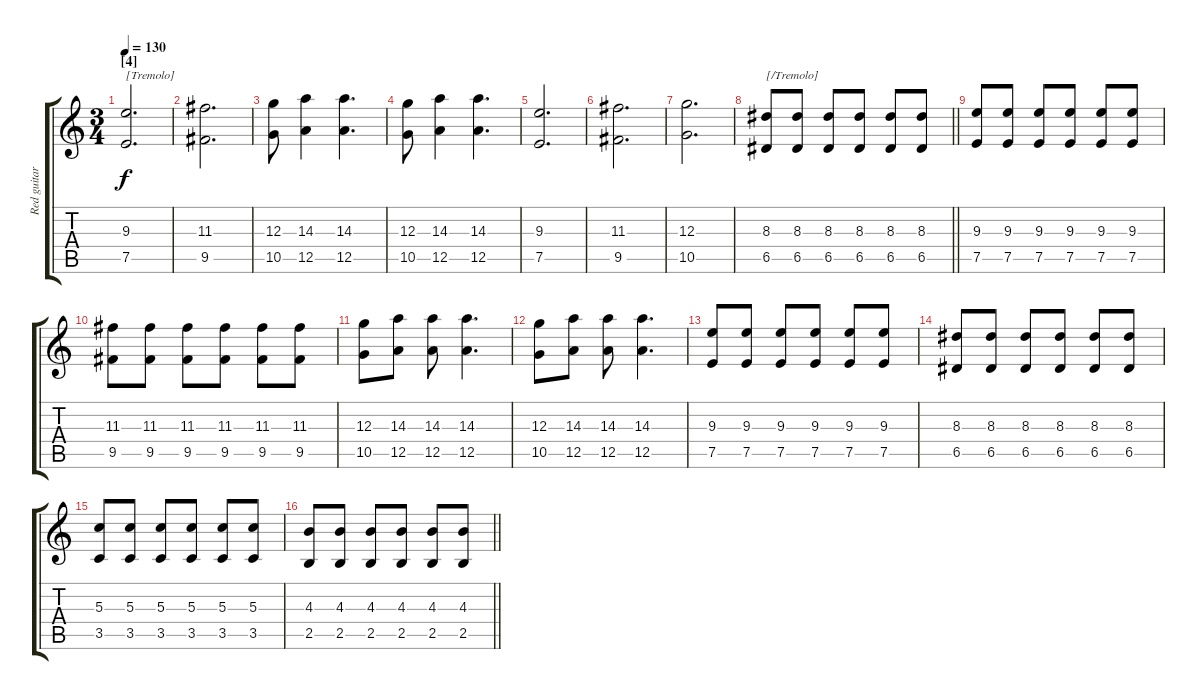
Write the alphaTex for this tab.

\track ("Red guitar" "Red guitar") {instrument overdrivenguitar}
\staff {score tabs}
\tuning (E4 B3 G3 D3 A2 E2) {hide}
\ts (3 4)
\section ("" "[4]")
\tempo 130
\clef g2
\ks c
(9.3 7.5).2{d txt "[Tremolo]" dy f} |
(11.3 9.5).2{d} |
(12.3 10.5).8 (14.3 12.5).4 (14.3 12.5).4{d} |
(12.3 10.5).8 (14.3 12.5).4 (14.3 12.5).4{d} |
(9.3 7.5).2{d} |
(11.3 9.5).2{d} |
(12.3 10.5).2{d} |
\barLineRight lightlight
(8.3 6.5).8{txt "[/Tremolo]"} (8.3 6.5).8 (8.3 6.5).8 (8.3 6.5).8 (8.3 6.5).8 (8.3 6.5).8 |
\section ("" "")
(9.3 7.5).8 (9.3 7.5).8 (9.3 7.5).8 (9.3 7.5).8 (9.3 7.5).8 (9.3 7.5).8 |
(11.3 9.5).8 (11.3 9.5).8 (11.3 9.5).8 (11.3 9.5).8 (11.3 9.5).8 (11.3 9.5).8 |
(12.3 10.5).8 (14.3 12.5).8 (14.3 12.5).8 (14.3 12.5).4{d} |
(12.3 10.5).8 (14.3 12.5).8 (14.3 12.5).8 (14.3 12.5).4{d} |
(9.3 7.5).8 (9.3 7.5).8 (9.3 7.5).8 (9.3 7.5).8 (9.3 7.5).8 (9.3 7.5).8 |
(8.3 6.5).8 (8.3 6.5).8 (8.3 6.5).8 (8.3 6.5).8 (8.3 6.5).8 (8.3 6.5).8 |
(5.3 3.5).8 (5.3 3.5).8 (5.3 3.5).8 (5.3 3.5).8 (5.3 3.5).8 (5.3 3.5).8 |
\barLineRight lightlight
(4.3 2.5).8 (4.3 2.5).8 (4.3 2.5).8 (4.3 2.5).8 (4.3 2.5).8 (4.3 2.5).8
